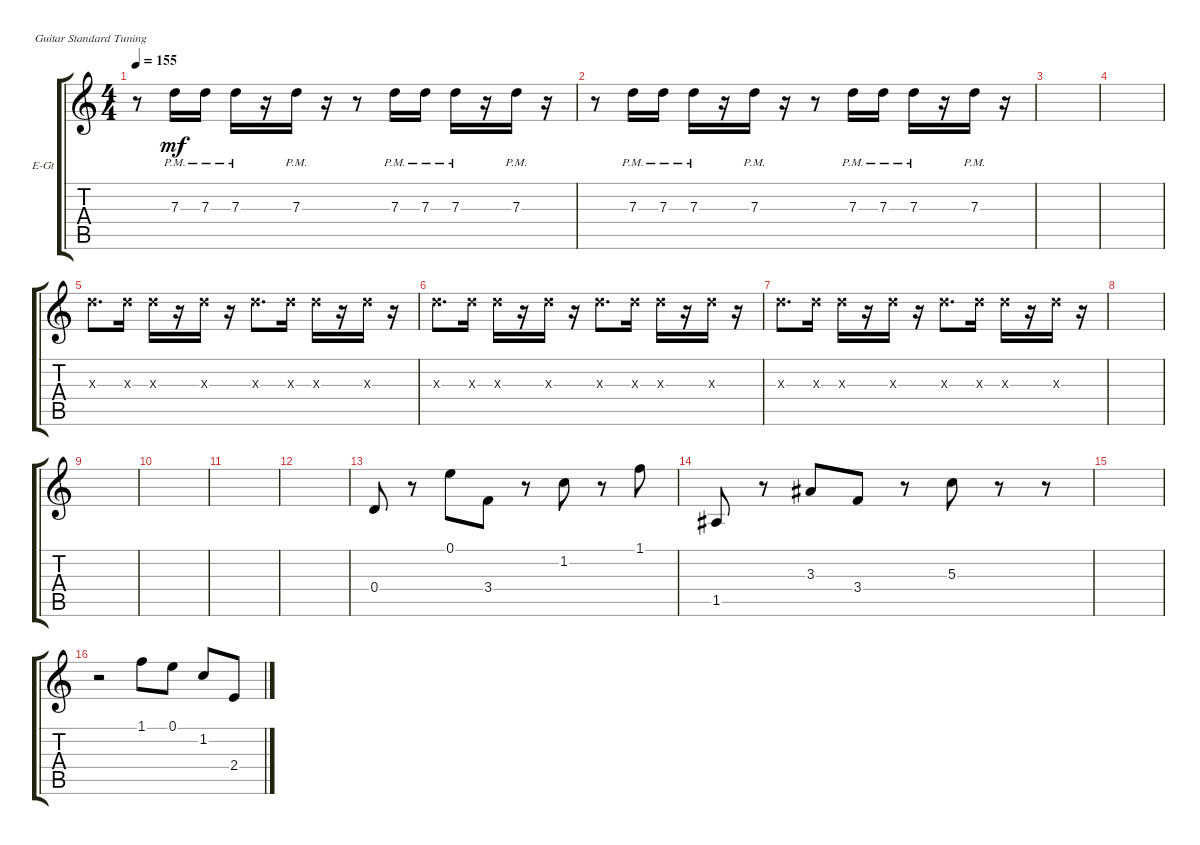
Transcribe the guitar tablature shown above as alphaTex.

\defaultSystemsLayout 4
\bracketExtendMode groupsimilarinstruments
\firstSystemTrackNameOrientation horizontal
\otherSystemsTrackNameOrientation horizontal
\track ("Electric Guitar" "E-Gt") {instrument electricguitarclean}
\staff {score tabs}
\tuning (E4 B3 G3 D3 A2 E2)
\ts (4 4)
\tempo 155
\clef g2
\ks c
r.8{dy mf} 7.3{pm}.16 7.3{pm}.16 7.3{pm}.16 r.16 7.3{pm}.16 r.16 r.8 7.3{pm}.16 7.3{pm}.16 7.3{pm}.16 r.16 7.3{pm}.16 r.16 |
r.8 7.3{pm}.16 7.3{pm}.16 7.3{pm}.16 r.16 7.3{pm}.16 r.16 r.8 7.3{pm}.16 7.3{pm}.16 7.3{pm}.16 r.16 7.3{pm}.16 r.16 |
|
|
7.3{x}.8{d} 7.3{x}.16 7.3{x}.16 r.16 7.3{x}.16 r.16 7.3{x}.8{d} 7.3{x}.16 7.3{x}.16 r.16 7.3{x}.16 r.16 |
7.3{x}.8{d} 7.3{x}.16 7.3{x}.16 r.16 7.3{x}.16 r.16 7.3{x}.8{d} 7.3{x}.16 7.3{x}.16 r.16 7.3{x}.16 r.16 |
7.3{x}.8{d} 7.3{x}.16 7.3{x}.16 r.16 7.3{x}.16 r.16 7.3{x}.8{d} 7.3{x}.16 7.3{x}.16 r.16 7.3{x}.16 r.16 |
|
|
|
|
|
0.4.8 r.8 0.1.8 3.4.8 r.8 1.2.8 r.8 1.1.8 |
1.5.8 r.8 3.3.8 3.4.8 r.8 5.3.8 r.8 r.8 |
|
r.2 1.1.8 0.1.8 1.2.8 2.4.8
